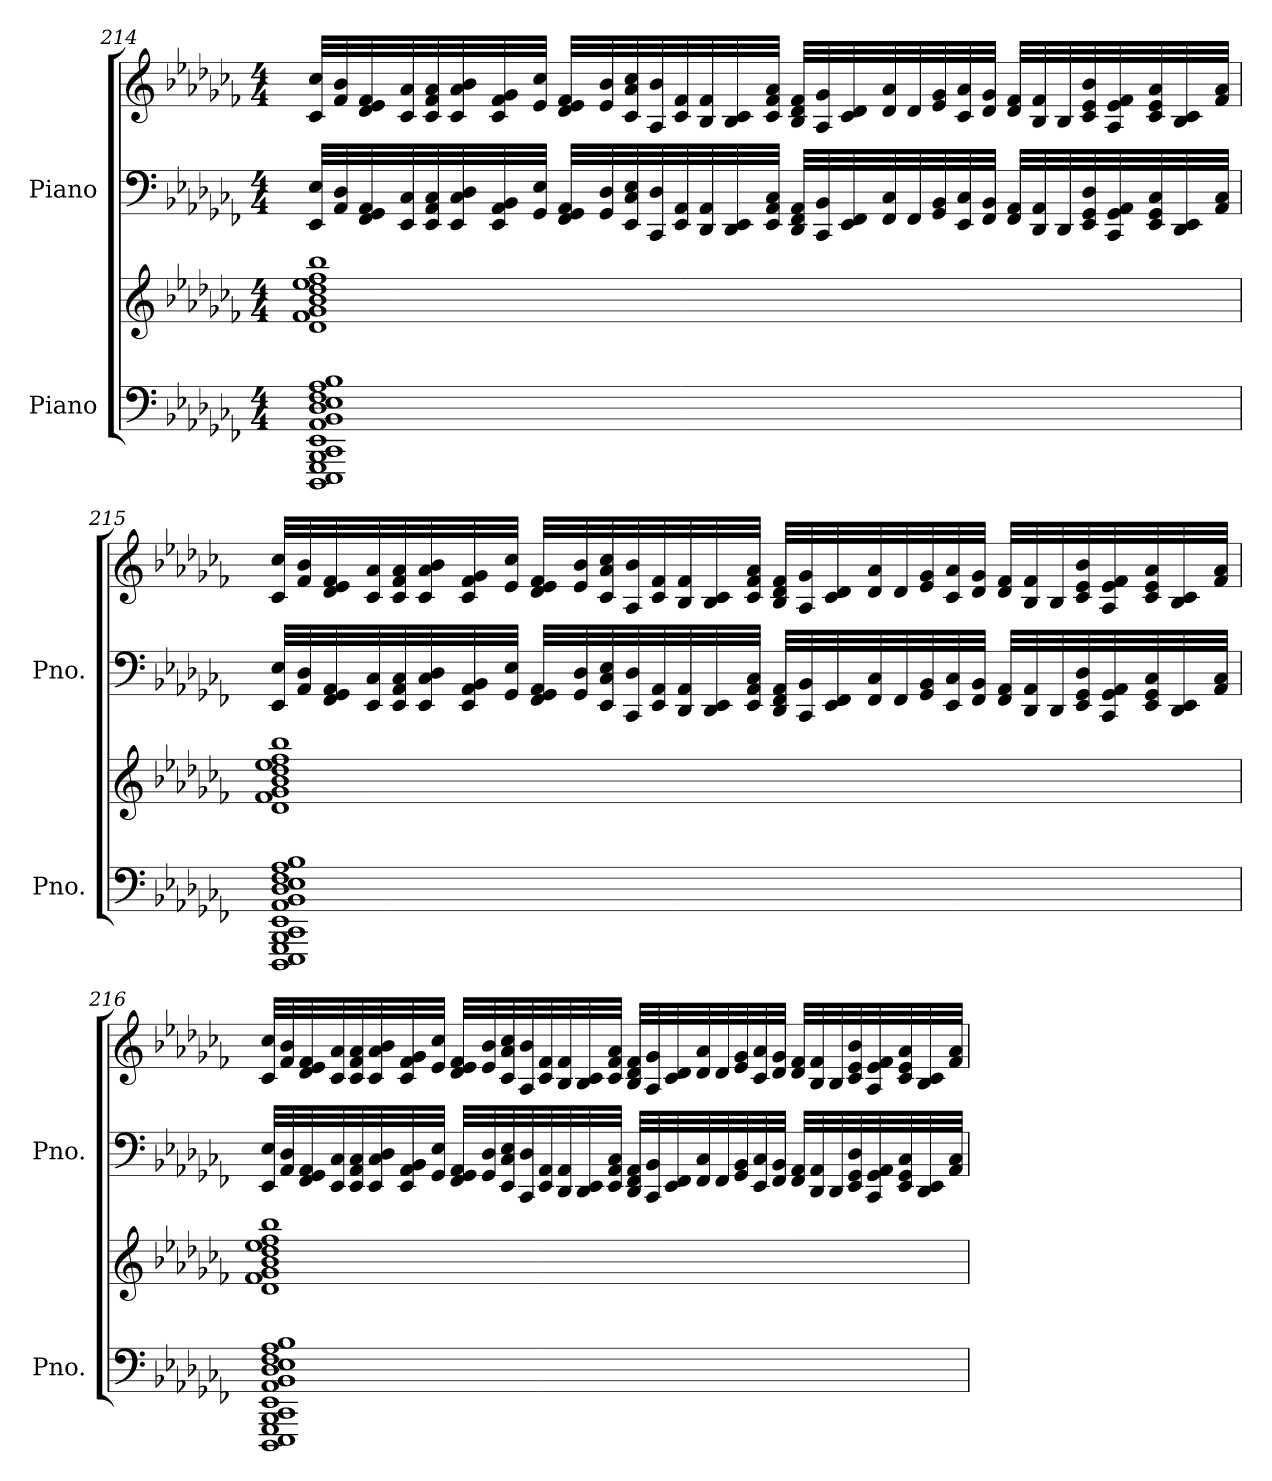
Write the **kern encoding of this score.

**kern	**kern	**kern	**kern
*part2	*part2	*part1	*part1
*staff4	*staff3	*staff2	*staff1
*I"Piano	*	*I"Piano	*
*I'Pno.	*	*I'Pno.	*
!!LO:LB:g=z
*clefF4	*clefG2	*clefF4	*clefG2
*ITrd14c24	*ITrd14c24	*ITrd-21c-36	*ITrd-21c-36
*k[b-e-a-d-g-c-f-]	*k[b-e-a-d-g-c-f-]	*k[b-e-a-d-g-c-f-]	*k[b-e-a-d-g-c-f-]
*M4/4	*M4/4	*M4/4	*M4/4
=214	=214	=214	=214
1DDDDD- 1EEEEE- 1GGGGG- 1BBBBB- 1CCCC- 1EEEE- 1AAAA- 1BBBB- 1DDD- 1EEE- 1FFF- 1AAA- 1BBB-	1DD- 1FF- 1GG- 1BB- 1D- 1E- 1F- 1B-	32ee-/ 32eee-/LLL	32cccc-/ 32ccccc-/LLL
.	.	32aa-/ 32ddd-/	32ffff-/ 32bbbb-/
.	.	32ff-/ 32gg-/ 32aa-/	32dddd-/ 32eeee-/ 32ffff-/
.	.	32ee-/ 32ccc-/	32cccc-/ 32aaaa-/
.	.	32ee-/ 32aa-/ 32ccc-/	32cccc-/ 32ffff-/ 32aaaa-/
.	.	32ee-/ 32ccc-/ 32ddd-/	32cccc-/ 32aaaa-/ 32bbbb-/
.	.	32ee-/ 32aa-/ 32bb-/	32cccc-/ 32ffff-/ 32gggg-/
.	.	32gg-/ 32eee-/JJJ	32eeee-/ 32ccccc-/JJJ
.	.	32ff-/ 32gg-/ 32aa-/LLL	32dddd-/ 32eeee-/ 32ffff-/LLL
.	.	32gg-/ 32ddd-/	32eeee-/ 32bbbb-/
.	.	32ee-/ 32ccc-/ 32eee-/	32cccc-/ 32aaaa-/ 32ccccc-/
.	.	32cc-/ 32ddd-/	32aaa-/ 32bbbb-/
.	.	32ee-/ 32aa-/	32cccc-/ 32ffff-/
.	.	32dd-/ 32aa-/	32bbb-/ 32ffff-/
.	.	32dd-/ 32ee-/	32bbb-/ 32cccc-/
.	.	32ee-/ 32aa-/ 32ccc-/JJJ	32cccc-/ 32ffff-/ 32aaaa-/JJJ
.	.	32dd-/ 32ff-/ 32aa-/LLL	32bbb-/ 32dddd-/ 32ffff-/LLL
.	.	32cc-/ 32bb-/	32aaa-/ 32gggg-/
.	.	32ee-/ 32ff-/	32cccc-/ 32dddd-/
.	.	32ff-/ 32ccc-/	32dddd-/ 32aaaa-/
.	.	32ff-/	32dddd-/
.	.	32gg-/ 32bb-/	32eeee-/ 32gggg-/
.	.	32ee-/ 32ccc-/	32cccc-/ 32aaaa-/
.	.	32ff-/ 32bb-/JJJ	32dddd-/ 32gggg-/JJJ
.	.	32ff-/ 32aa-/LLL	32dddd-/ 32ffff-/LLL
.	.	32dd-/ 32aa-/	32bbb-/ 32ffff-/
.	.	32dd-/	32bbb-/
.	.	32ee-/ 32gg-/ 32ddd-/	32cccc-/ 32eeee-/ 32bbbb-/
.	.	32cc-/ 32gg-/ 32aa-/	32aaa-/ 32eeee-/ 32ffff-/
.	.	32ee-/ 32gg-/ 32ccc-/	32cccc-/ 32eeee-/ 32aaaa-/
.	.	32dd-/ 32ee-/	32bbb-/ 32cccc-/
.	.	32aa-/ 32ccc-/JJJ	32ffff-/ 32aaaa-/JJJ
!!LO:LB:g=z
=215	=215	=215	=215
1DDDDD- 1EEEEE- 1GGGGG- 1BBBBB- 1CCCC- 1EEEE- 1AAAA- 1BBBB- 1DDD- 1EEE- 1FFF- 1AAA- 1BBB-	1DD- 1FF- 1GG- 1BB- 1D- 1E- 1F- 1B-	32ee-/ 32eee-/LLL	32cccc-/ 32ccccc-/LLL
.	.	32aa-/ 32ddd-/	32ffff-/ 32bbbb-/
.	.	32ff-/ 32gg-/ 32aa-/	32dddd-/ 32eeee-/ 32ffff-/
.	.	32ee-/ 32ccc-/	32cccc-/ 32aaaa-/
.	.	32ee-/ 32aa-/ 32ccc-/	32cccc-/ 32ffff-/ 32aaaa-/
.	.	32ee-/ 32ccc-/ 32ddd-/	32cccc-/ 32aaaa-/ 32bbbb-/
.	.	32ee-/ 32aa-/ 32bb-/	32cccc-/ 32ffff-/ 32gggg-/
.	.	32gg-/ 32eee-/JJJ	32eeee-/ 32ccccc-/JJJ
.	.	32ff-/ 32gg-/ 32aa-/LLL	32dddd-/ 32eeee-/ 32ffff-/LLL
.	.	32gg-/ 32ddd-/	32eeee-/ 32bbbb-/
.	.	32ee-/ 32ccc-/ 32eee-/	32cccc-/ 32aaaa-/ 32ccccc-/
.	.	32cc-/ 32ddd-/	32aaa-/ 32bbbb-/
.	.	32ee-/ 32aa-/	32cccc-/ 32ffff-/
.	.	32dd-/ 32aa-/	32bbb-/ 32ffff-/
.	.	32dd-/ 32ee-/	32bbb-/ 32cccc-/
.	.	32ee-/ 32aa-/ 32ccc-/JJJ	32cccc-/ 32ffff-/ 32aaaa-/JJJ
.	.	32dd-/ 32ff-/ 32aa-/LLL	32bbb-/ 32dddd-/ 32ffff-/LLL
.	.	32cc-/ 32bb-/	32aaa-/ 32gggg-/
.	.	32ee-/ 32ff-/	32cccc-/ 32dddd-/
.	.	32ff-/ 32ccc-/	32dddd-/ 32aaaa-/
.	.	32ff-/	32dddd-/
.	.	32gg-/ 32bb-/	32eeee-/ 32gggg-/
.	.	32ee-/ 32ccc-/	32cccc-/ 32aaaa-/
.	.	32ff-/ 32bb-/JJJ	32dddd-/ 32gggg-/JJJ
.	.	32ff-/ 32aa-/LLL	32dddd-/ 32ffff-/LLL
.	.	32dd-/ 32aa-/	32bbb-/ 32ffff-/
.	.	32dd-/	32bbb-/
.	.	32ee-/ 32gg-/ 32ddd-/	32cccc-/ 32eeee-/ 32bbbb-/
.	.	32cc-/ 32gg-/ 32aa-/	32aaa-/ 32eeee-/ 32ffff-/
.	.	32ee-/ 32gg-/ 32ccc-/	32cccc-/ 32eeee-/ 32aaaa-/
.	.	32dd-/ 32ee-/	32bbb-/ 32cccc-/
.	.	32aa-/ 32ccc-/JJJ	32ffff-/ 32aaaa-/JJJ
!!LO:PB:g=z
=216	=216	=216	=216
1DDDDD- 1EEEEE- 1GGGGG- 1BBBBB- 1CCCC- 1EEEE- 1AAAA- 1BBBB- 1DDD- 1EEE- 1FFF- 1AAA- 1BBB-	1DD- 1FF- 1GG- 1BB- 1D- 1E- 1F- 1B-	32ee-/ 32eee-/LLL	32cccc-/ 32ccccc-/LLL
.	.	32aa-/ 32ddd-/	32ffff-/ 32bbbb-/
.	.	32ff-/ 32gg-/ 32aa-/	32dddd-/ 32eeee-/ 32ffff-/
.	.	32ee-/ 32ccc-/	32cccc-/ 32aaaa-/
.	.	32ee-/ 32aa-/ 32ccc-/	32cccc-/ 32ffff-/ 32aaaa-/
.	.	32ee-/ 32ccc-/ 32ddd-/	32cccc-/ 32aaaa-/ 32bbbb-/
.	.	32ee-/ 32aa-/ 32bb-/	32cccc-/ 32ffff-/ 32gggg-/
.	.	32gg-/ 32eee-/JJJ	32eeee-/ 32ccccc-/JJJ
.	.	32ff-/ 32gg-/ 32aa-/LLL	32dddd-/ 32eeee-/ 32ffff-/LLL
.	.	32gg-/ 32ddd-/	32eeee-/ 32bbbb-/
.	.	32ee-/ 32ccc-/ 32eee-/	32cccc-/ 32aaaa-/ 32ccccc-/
.	.	32cc-/ 32ddd-/	32aaa-/ 32bbbb-/
.	.	32ee-/ 32aa-/	32cccc-/ 32ffff-/
.	.	32dd-/ 32aa-/	32bbb-/ 32ffff-/
.	.	32dd-/ 32ee-/	32bbb-/ 32cccc-/
.	.	32ee-/ 32aa-/ 32ccc-/JJJ	32cccc-/ 32ffff-/ 32aaaa-/JJJ
.	.	32dd-/ 32ff-/ 32aa-/LLL	32bbb-/ 32dddd-/ 32ffff-/LLL
.	.	32cc-/ 32bb-/	32aaa-/ 32gggg-/
.	.	32ee-/ 32ff-/	32cccc-/ 32dddd-/
.	.	32ff-/ 32ccc-/	32dddd-/ 32aaaa-/
.	.	32ff-/	32dddd-/
.	.	32gg-/ 32bb-/	32eeee-/ 32gggg-/
.	.	32ee-/ 32ccc-/	32cccc-/ 32aaaa-/
.	.	32ff-/ 32bb-/JJJ	32dddd-/ 32gggg-/JJJ
.	.	32ff-/ 32aa-/LLL	32dddd-/ 32ffff-/LLL
.	.	32dd-/ 32aa-/	32bbb-/ 32ffff-/
.	.	32dd-/	32bbb-/
.	.	32ee-/ 32gg-/ 32ddd-/	32cccc-/ 32eeee-/ 32bbbb-/
.	.	32cc-/ 32gg-/ 32aa-/	32aaa-/ 32eeee-/ 32ffff-/
.	.	32ee-/ 32gg-/ 32ccc-/	32cccc-/ 32eeee-/ 32aaaa-/
.	.	32dd-/ 32ee-/	32bbb-/ 32cccc-/
.	.	32aa-/ 32ccc-/JJJ	32ffff-/ 32aaaa-/JJJ
=	=	=	=
*-	*-	*-	*-
